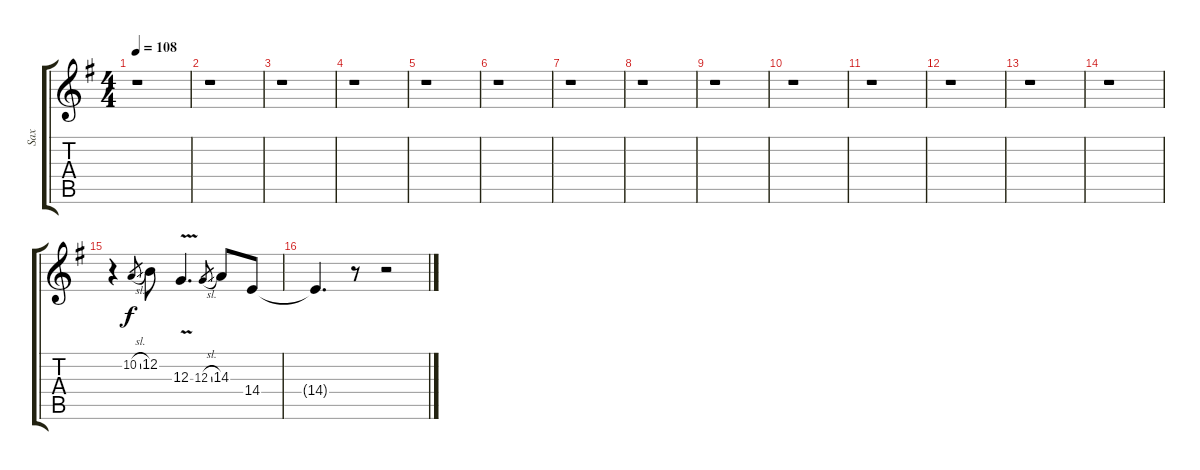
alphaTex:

\track ("Sax" "Sax") {instrument altosax}
\staff {score tabs}
\tuning (E4 B3 G3 D3 A2 E2) {hide}
\ts (4 4)
\tempo 108
\clef g2
\ks g
r.1{dy f instrument altosax} |
r.1 |
r.1 |
r.1 |
r.1 |
r.1 |
r.1 |
r.1 |
r.1 |
r.1 |
r.1 |
r.1 |
r.1 |
r.1 |
r.4 10.2{sl}.8{gr} 12.2.8 12.3{v}.4{d} 12.3{sl}.8{gr} 14.3.8 14.4.8 |
14.4{t}.4{d} r.8 r.2
